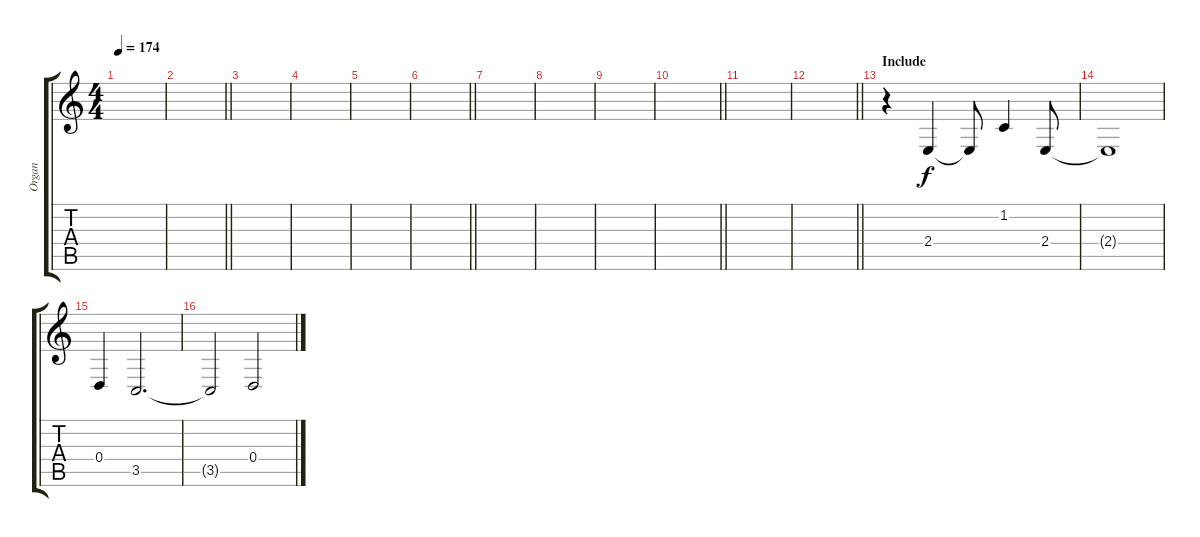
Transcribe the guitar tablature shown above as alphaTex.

\track ("Organ" "Organ") {instrument harmonica}
\staff {score tabs}
\tuning (E4 B3 G3 D3 A2 E2) {hide}
\ts (4 4)
\tempo 174
\clef g2
\ks c
|
\barLineRight lightlight
|
|
|
|
\barLineRight lightlight
|
|
|
|
\barLineRight lightlight
|
|
\barLineRight lightlight
|
\section ("" "Include")
r.4 2.4.4 2.4{t}.8 1.2.4 2.4.8 |
2.4{t}.1 |
0.4.4 3.5.2{d} |
3.5{t}.2 0.4.2
